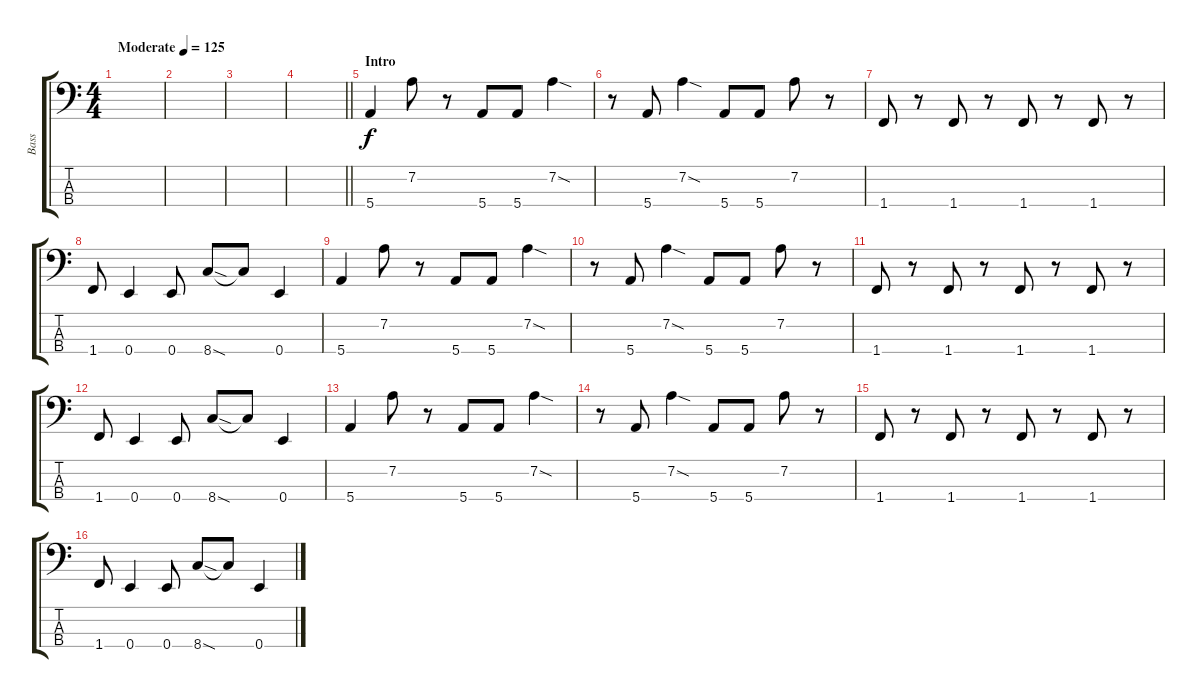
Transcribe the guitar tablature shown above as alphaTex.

\track ("Bass" "Bass") {instrument electricbassfinger}
\staff {score tabs}
\tuning (G2 D2 A1 E1) {hide}
\ts (4 4)
\tempo (125 "Moderate")
\clef f4
\ks c
|
|
|
\barLineRight lightlight
|
\section ("" "Intro")
5.4.4 7.2.8 r.8 5.4.8 5.4.8 7.2{sod}.4 |
r.8 5.4.8 7.2{sod}.4 5.4.8 5.4.8 7.2.8 r.8 |
1.4.8 r.8 1.4.8 r.8 1.4.8 r.8 1.4.8 r.8 |
1.4.8 0.4.4 0.4.8 8.4{sod}.8 8.4{t}.8 0.4.4 |
5.4.4 7.2.8 r.8 5.4.8 5.4.8 7.2{sod}.4 |
r.8 5.4.8 7.2{sod}.4 5.4.8 5.4.8 7.2.8 r.8 |
1.4.8 r.8 1.4.8 r.8 1.4.8 r.8 1.4.8 r.8 |
1.4.8 0.4.4 0.4.8 8.4{sod}.8 8.4{t}.8 0.4.4 |
5.4.4 7.2.8 r.8 5.4.8 5.4.8 7.2{sod}.4 |
r.8 5.4.8 7.2{sod}.4 5.4.8 5.4.8 7.2.8 r.8 |
1.4.8 r.8 1.4.8 r.8 1.4.8 r.8 1.4.8 r.8 |
1.4.8 0.4.4 0.4.8 8.4{sod}.8 8.4{t}.8 0.4.4
